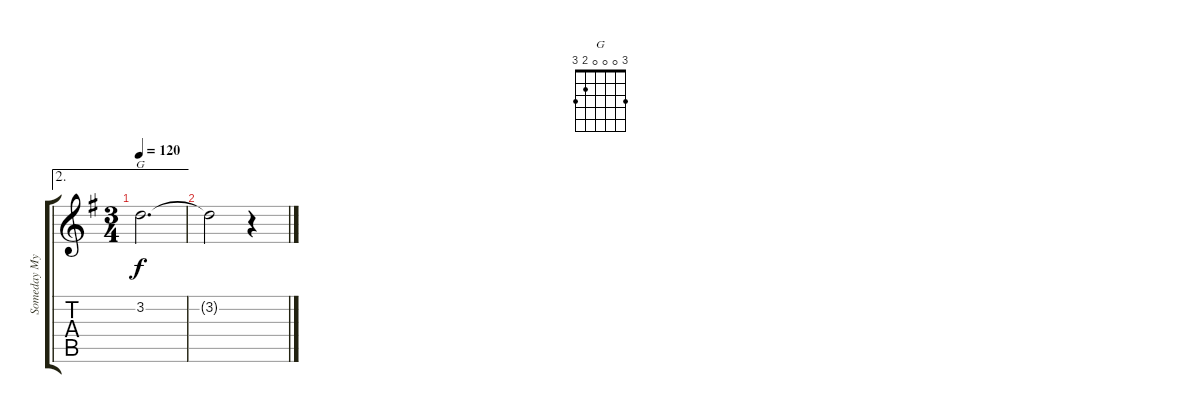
\track ("Someday My Prince Will Come" "Someday My") {instrument acousticguitarsteel}
\staff {score tabs}
\tuning (E4 B3 G3 D3 A2 E2) {hide}
\chord ("G" 3 0 0 0 2 3)
\ae 2
\ts (3 4)
\tempo 120
\clef g2
\ks g
3.2.2{d ch "G" dy f} |
3.2{t}.2 r.4
